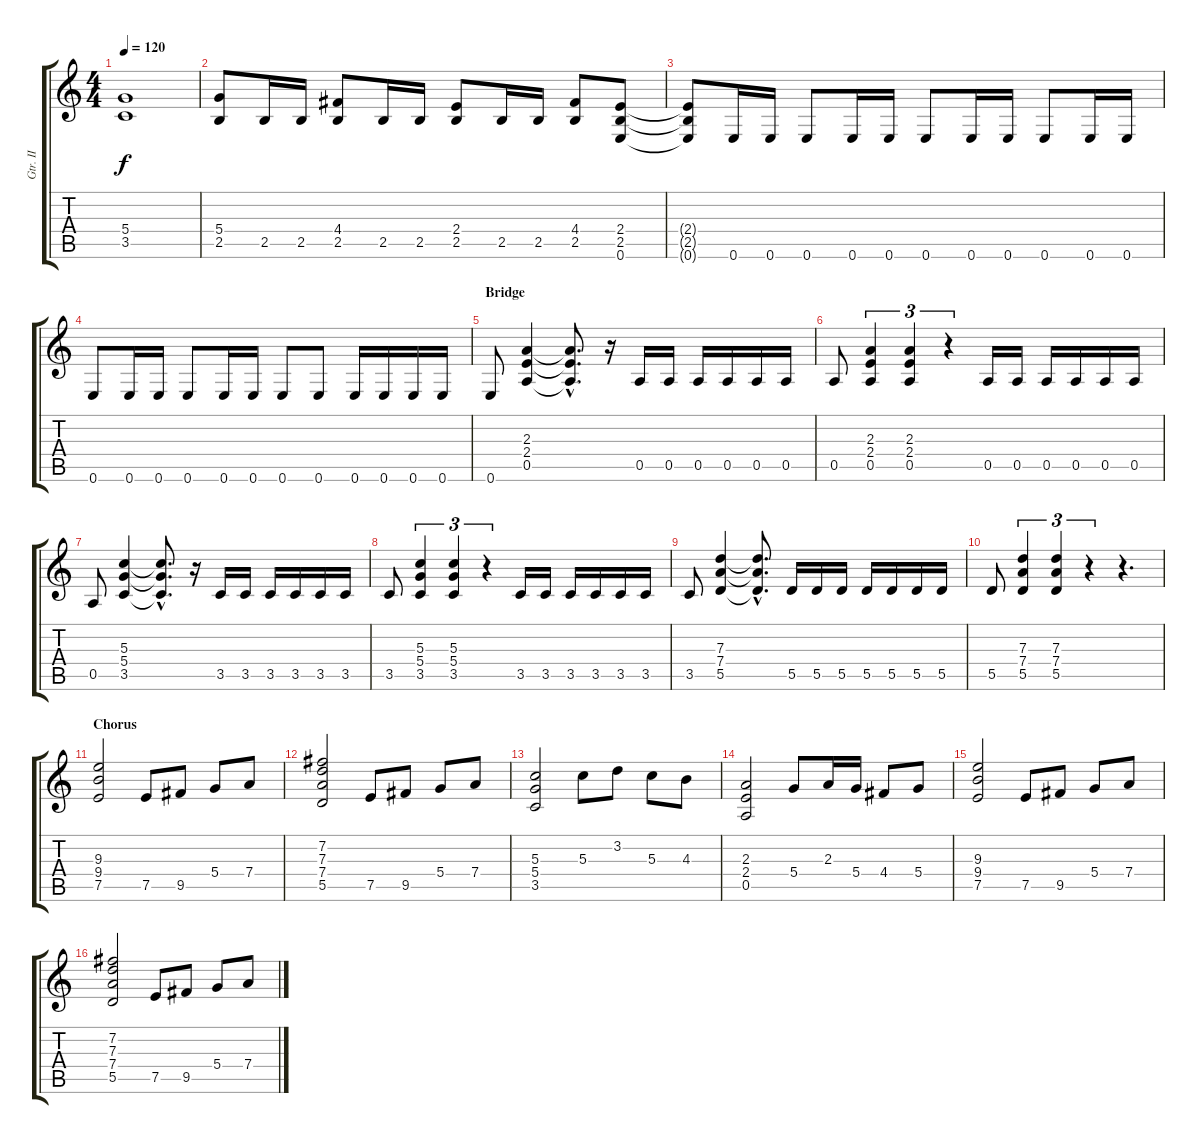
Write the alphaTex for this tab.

\track ("Gtr. II" "Gtr. II") {instrument distortionguitar}
\staff {score tabs}
\tuning (E4 B3 G3 D3 A2 E2) {hide}
\ts (4 4)
\tempo 120
\clef g2
\ks c
(5.4 3.5).1{dy f} |
(5.4 2.5).8 2.5.16 2.5.16 (4.4 2.5).8 2.5.16 2.5.16 (2.4 2.5).8 2.5.16 2.5.16 (4.4 2.5).8 (2.4 2.5 0.6).8 |
(2.4{t} 2.5{t} 0.6{t}).8 0.6.16 0.6.16 0.6.8 0.6.16 0.6.16 0.6.8 0.6.16 0.6.16 0.6.8 0.6.16 0.6.16 |
0.6.8 0.6.16 0.6.16 0.6.8 0.6.16 0.6.16 0.6.8 0.6.8 0.6.16 0.6.16 0.6.16 0.6.16 |
\section ("" "Bridge")
0.6.8 (2.3 2.4 0.5).4 (2.3{hac t} 2.4{hac t} 0.5{hac t}).8{d} r.16 0.5.16 0.5.16 0.5.16 0.5.16 0.5.16 0.5.16 |
0.5.8 (2.3 2.4 0.5).4{tu (3 2)} (2.3 2.4 0.5).4{tu (3 2)} r.4{tu (3 2)} 0.5.16 0.5.16 0.5.16 0.5.16 0.5.16 0.5.16 |
0.5.8 (5.3 5.4 3.5).4 (5.3{hac t} 5.4{hac t} 3.5{hac t}).8{d} r.16 3.5.16 3.5.16 3.5.16 3.5.16 3.5.16 3.5.16 |
3.5.8 (5.3 5.4 3.5).4{tu (3 2)} (5.3 5.4 3.5).4{tu (3 2)} r.4{tu (3 2)} 3.5.16 3.5.16 3.5.16 3.5.16 3.5.16 3.5.16 |
3.5.8 (7.3 7.4 5.5).4 (7.3{hac t} 7.4{hac t} 5.5{hac t}).8{d} 5.5.16 5.5.16 5.5.16 5.5.16 5.5.16 5.5.16 5.5.16 |
5.5.8 (7.3 7.4 5.5).4{tu (3 2)} (7.3 7.4 5.5).4{tu (3 2)} r.4{tu (3 2)} r.4{d} |
\section ("" "Chorus")
(9.3 9.4 7.5).2 7.5.8 9.5.8 5.4.8 7.4.8 |
(7.2 7.3 7.4 5.5).2 7.5.8 9.5.8 5.4.8 7.4.8 |
(5.3 5.4 3.5).2 5.3.8 3.2.8 5.3.8 4.3.8 |
(2.3 2.4 0.5).2 5.4.8 2.3.16 5.4.16 4.4.8 5.4.8 |
(9.3 9.4 7.5).2 7.5.8 9.5.8 5.4.8 7.4.8 |
(7.2 7.3 7.4 5.5).2 7.5.8 9.5.8 5.4.8 7.4.8
